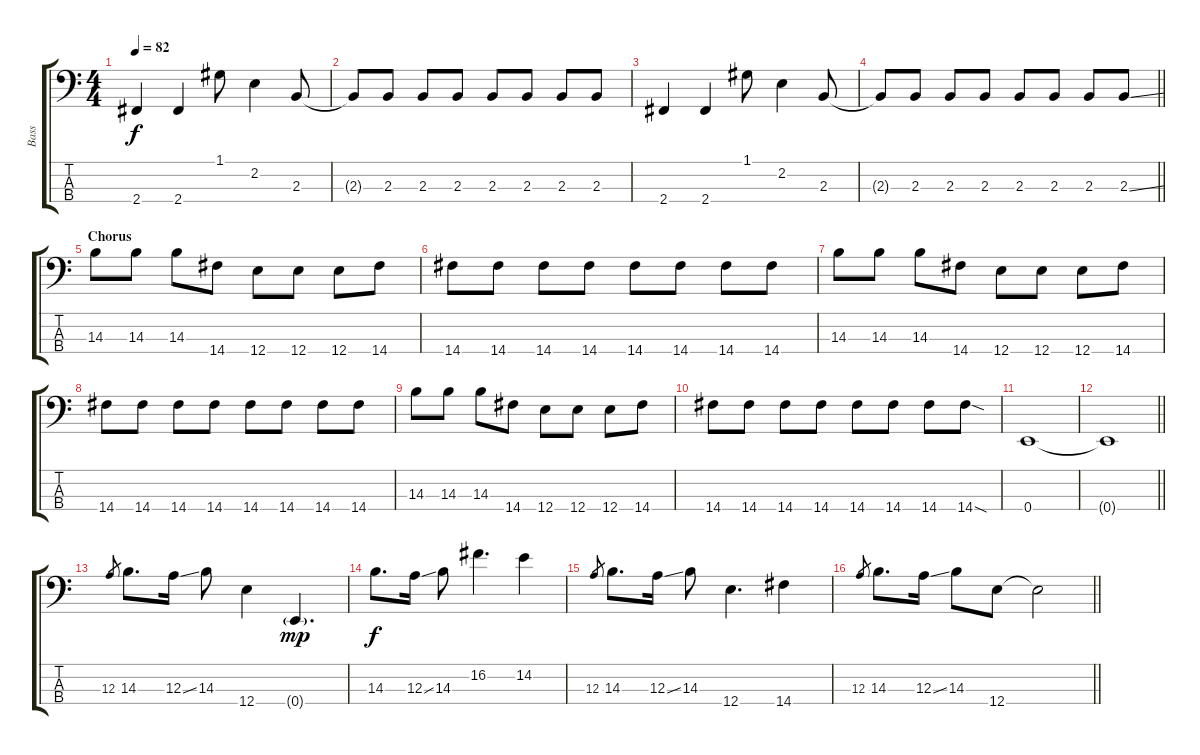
\track ("Bass" "Bass") {instrument electricbassfinger}
\staff {score tabs}
\tuning (G2 D2 A1 E1) {hide}
\ts (4 4)
\tempo 82
\clef f4
\ks c
2.4.4{dy f} 2.4.4 1.1.8 2.2.4 2.3.8 |
2.3{t}.8 2.3.8 2.3.8 2.3.8 2.3.8 2.3.8 2.3.8 2.3.8 |
2.4.4 2.4.4 1.1.8 2.2.4 2.3.8 |
\barLineRight lightlight
2.3{t}.8 2.3.8 2.3.8 2.3.8 2.3.8 2.3.8 2.3.8 2.3{ss}.8 |
\section ("" "Chorus")
14.3.8 14.3.8 14.3.8 14.4.8 12.4.8 12.4.8 12.4.8 14.4.8 |
14.4.8 14.4.8 14.4.8 14.4.8 14.4.8 14.4.8 14.4.8 14.4.8 |
14.3.8 14.3.8 14.3.8 14.4.8 12.4.8 12.4.8 12.4.8 14.4.8 |
14.4.8 14.4.8 14.4.8 14.4.8 14.4.8 14.4.8 14.4.8 14.4.8 |
14.3.8 14.3.8 14.3.8 14.4.8 12.4.8 12.4.8 12.4.8 14.4.8 |
14.4.8 14.4.8 14.4.8 14.4.8 14.4.8 14.4.8 14.4.8 14.4{sod}.8 |
0.4.1 |
\barLineRight lightlight
0.4{t}.1 |
12.3.8{gr} 14.3.8{d} 12.3{ss}.16 14.3.8 12.4.4 0.4{g}.4{d dy mp} |
14.3.8{d dy f} 12.3{ss}.16 14.3.8 16.2.4{d} 14.2.4 |
12.3.8{gr} 14.3.8{d} 12.3{ss}.16 14.3.8 12.4.4{d} 14.4.4 |
\barLineRight lightlight
12.3.8{gr} 14.3.8{d} 12.3{ss}.16 14.3.8 12.4.8 12.4{t}.2
